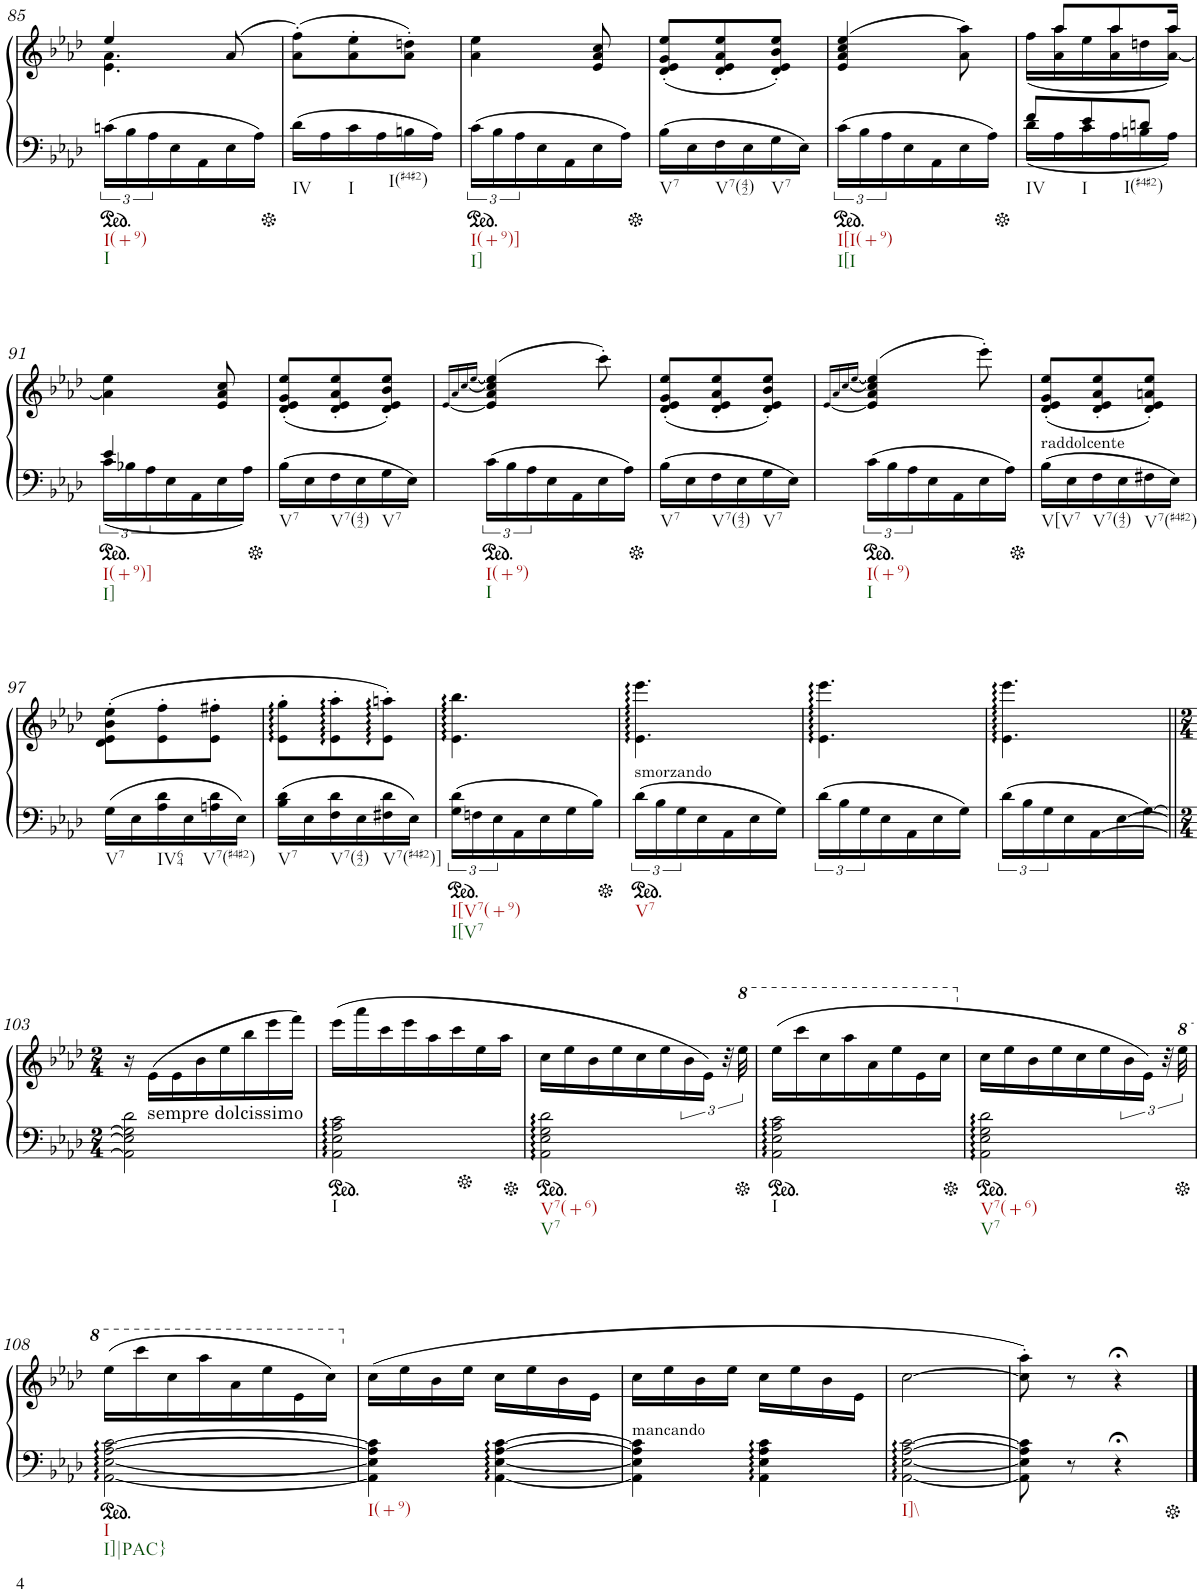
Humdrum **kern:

**kern	**kern
*part1	*part1
*staff2	*staff1
*I"Piano	*
*I'Pno.	*
!!LO:PB:g=z
*clefF4	*clefG2
*k[b-e-a-d-]	*k[b-e-a-d-]
*M3/8	*M3/8
=85	=85
*	*^
!LO:TX:b:t=I(+9)	!	!
!LO:TX:b:t=I	!	!
24cn\LL	4ee-/	4.e-\ 4.a-\
24B-\	.	.
24A-\	.	.
16E-\	.	.
16AA-\	.	.
16E-\	(>8a-/	.
16A-\JJ	.	.
*	*v	*v
=86	=86
!LO:TX:b:t=IV	!
16d-\LL	(8a-\' 8ff\'L)
16A-\	.
!LO:TX:b:t=I	!
16c\	8a-\' 8ee-\'
16A-\	.
!LO:TX:b:t=I(#4#2)	!
16Bn\	8a-\' 8ddn\'J)
16A-\JJ	.
=87	=87
!LO:TX:b:t=I(+9)]	!
!LO:TX:b:t=I]	!
24c\LL	4a-\ 4ee-\
24B-\	.
24A-\	.
16E-\	.
16AA-\	.
16E-\	8e-/ 8a-/ 8cc/
16A-\JJ	.
=88	=88
!LO:TX:b:t=V7	!
16B-\LL	(8d-/' 8e-/' 8g/' 8ee-/'L
16E-\	.
!LO:TX:b:t=V7(42)	!
16F\	8d-/' 8e-/' 8a-/' 8ee-/'
16E-\	.
!LO:TX:b:t=V7	!
16G\	8d-/' 8e-/' 8b-/' 8ee-/'J)
16E-\JJ	.
=89	=89
!LO:TX:b:t=I[I(+9)	!
!LO:TX:b:t=I[I	!
24c\LL	(4e-/ 4a-/ 4cc/ 4ee-/
24B-\	.
24A-\	.
16E-\	.
16AA-\	.
16E-\	8a-\ 8aa-\)
16A-\JJ	.
=90	=90
*^	*^
!LO:TX:b:t=IV	!	!	!
8f/L	16d-\LL	16ryy	(16ff\LL
.	16A-\	8aa-/L	16a-\ 16aa-\
!LO:TX:b:t=I	!	!	!
8e-/	16c\	.	16ee-\
.	16A-\	8aa-/	16a-\ 16aa-\
!LO:TX:b:t=I(#4#2)	!	!	!
8dn/J	16Bn\	.	16ddn\
.	16A-\JJ	16aa-/Jk	[16a-\ 16aa-\JJ)
!!LO:LB:g=z
=91	=91	=91	=91
!LO:TX:b:t=I(+9)]	!	!	!
!LO:TX:b:t=I]	!	!	!
*	*	*v	*v
4e-/	24c\LL	4a-\] 4ee-\
.	24B-X\	.
.	24A-\	.
.	16E-\	.
.	16AA-\	.
8ryy	16E-\	8e-/ 8a-/ 8cc/
.	16A-\JJ	.
=92	=92	=92
!LO:TX:b:t=V7	!	!
*v	*v	*
16B-\LL	(8d-/' 8e-/' 8g/' 8ee-/'L
16E-\	.
!LO:TX:b:t=V7(42)	!
16F\	8d-/' 8e-/' 8a-/' 8ee-/'
16E-\	.
!LO:TX:b:t=V7	!
16G\	8d-/' 8e-/' 8b-/' 8ee-/'J)
16E-\JJ	.
=93	=93
.	[16qe-/LL
.	16qa-/_
.	[<16qcc/
.	[16qee-/JJ
!LO:TX:b:t=I(+9)	!
!LO:TX:b:t=I	!
24c\LL	(4e-/] 4a-/ 4cc/] 4ee-/]
24B-\	.
24A-\	.
16E-\	.
16AA-\	.
16E-\	8ccc'\)
16A-\JJ	.
=94	=94
!LO:TX:b:t=V7	!
16B-\LL	(8d-/' 8e-/' 8g/' 8ee-/'L
16E-\	.
!LO:TX:b:t=V7(42)	!
16F\	8d-/' 8e-/' 8a-/' 8ee-/'
16E-\	.
!LO:TX:b:t=V7	!
16G\	8d-/' 8e-/' 8b-/' 8ee-/'J)
16E-\JJ	.
=95	=95
.	[16qe-/LL
.	16qa-/_
.	[16qcc/
.	[16qee-/JJ
!LO:TX:b:t=I(+9)	!
!LO:TX:b:t=I	!
24c\LL	(4e-/] 4a-/ 4cc/] 4ee-/]
24B-\	.
24A-\	.
16E-\	.
16AA-\	.
16E-\	8eee-'\)
16A-\JJ	.
=96	=96
!	!LO:TX:b:t=raddolcente
!LO:TX:b:t=V[V7	!
16B-\LL	(8d-/' 8e-/' 8g/' 8ee-/'L
16E-\	.
!LO:TX:b:t=V7(42)	!
16F\	8d-/' 8e-/' 8a-/' 8ee-/'
16E-\	.
!LO:TX:b:t=V7(#4#2)	!
16F#X\	8d-/' 8e-/' 8an/' 8ee-/'J)
16E-\JJ	.
!!LO:LB:g=z
=97	=97
!LO:TX:b:t=V7	!
16G\LL	(8d-\' 8e-\' 8b-\' 8ee-\'L
16E-\	.
!LO:TX:b:t=IV64	!
16A-\ 16d-\	8e-\' 8ff\'
16E-\	.
!LO:TX:b:t=V7(#4#2)	!
16An\ 16d-\	8e-\' 8ff#X\'J
16E-\JJ	.
=98	=98
!LO:TX:b:t=V7	!
16B-\ 16d-\LL	8e-\' 8gg\'L
16E-\	.
!LO:TX:b:t=V7(42)	!
16F\ 16d-\	8e-\' 8aa-\'
16E-\	.
!LO:TX:b:t=V7(#4#2)]	!
16F#X\ 16d-\	8e-\' 8aan\'J)
16E-\JJ	.
=99	=99
!LO:TX:b:t=I[V7(+9)	!
!LO:TX:b:t=I[V7	!
24G\ 24d-\LL	4.e-\ 4.bb-\
24Fn\	.
24E-\	.
16AA-\	.
16E-\	.
16G\	.
16B-\JJ	.
=100	=100
!	!LO:TX:b:t=smorzando
!LO:TX:b:t=V7	!
24d-\LL	4.e-\ 4.eee-\
24B-\	.
24G\	.
16E-\	.
16AA-\	.
16E-\	.
16G\JJ	.
=101	=101
24d-\LL	4.e-\ 4.eee-\
24B-\	.
24G\	.
16E-\	.
16AA-\	.
16E-\	.
16G\JJ	.
=102	=102
24d-\LL	4.e-\ 4.eee-\
24B-\	.
24G\	.
16E-\	.
[16AA-\	.
[16E-\	.
[16G\JJ	.
!!LO:LB:g=z
=103||	=103||
*M2/4	*M2/4
2AA-\] 2E-\] 2G\] 2d-\	16r
!	!LO:TX:b:t=sempre dolcissimo
.	(16e-\LL
.	16e-\
.	16b-\
.	16ee-\
.	16bb-\
.	16eee-\
.	16fff\JJ)
=104	=104
!LO:TX:b:t=I	!
2AA-\ 2E-\ 2A-\ 2c\	(16eee-\LL
.	16aaa-\
.	16ccc\
.	16eee-\
.	16aa-\
.	16ccc\
.	16ee-\
.	16aa-\JJ
=105	=105
!LO:TX:b:t=V7(+6)	!
!LO:TX:b:t=V7	!
2AA-\ 2E-\ 2G\ 2d-\	16cc\LL
.	16ee-\
.	16b-\
.	16ee-\
.	16cc\
.	16ee-\
.	24b-\
.	24e-\JJ)
.	48r
.	48eee-\
=106	=106
!LO:TX:b:t=I	!
2AA-\ 2E-\ 2A-\ 2c\	(16eee-\LL
.	16cccc\
.	16ccc\
.	16aaa-\
.	16aa-\
.	16eee-\
.	16ee-\
.	16ccc\JJ
=107	=107
!LO:TX:b:t=V7(+6)	!
!LO:TX:b:t=V7	!
2AA-\ 2E-\ 2G\ 2d-\	16cc\LL
.	16ee-\
.	16b-\
.	16ee-\
.	16cc\
.	16ee-\
.	24b-\
.	24e-\JJ)
.	48r
.	48eee-\
!!LO:LB:g=z
=108	=108
!LO:TX:b:t=I	!
!LO:TX:b:t=I]|PAC}	!
[2AA-\ [2E-\ [2A-\ [2c\	(16eee-\LL
.	16cccc\
.	16ccc\
.	16aaa-\
.	16aa-\
.	16eee-\
.	16ee-\
.	16ccc\JJ)
=109	=109
!LO:TX:b:t=I(+9)	!
4AA-\] 4E-\] 4A-\] 4c\]	(16cc\LL
.	16ee-\
.	16b-\
.	16ee-\JJ
[4AA-\ [4E-\ [4A-\ [4c\	16cc\LL
.	16ee-\
.	16b-\
.	16e-\JJ
=110	=110
!	!LO:TX:b:t=mancando
4AA-\] 4E-\] 4A-\] 4c\]	16cc\LL
.	16ee-\
.	16b-\
.	16ee-\JJ
4AA-\ 4E-\ 4A-\ 4c\	16cc\LL
.	16ee-\
.	16b-\
.	16e-\JJ
=111	=111
!LO:TX:b:t=I]\\	!
[2AA-\ [2E-\ [2A-\ [2c\	[2cc\
=112	=112
8AA-\] 8E-\] 8A-\] 8c\]	8cc\]' 8aa-\')
8r	8r
4r;<	4r;<
==	==
*-	*-
